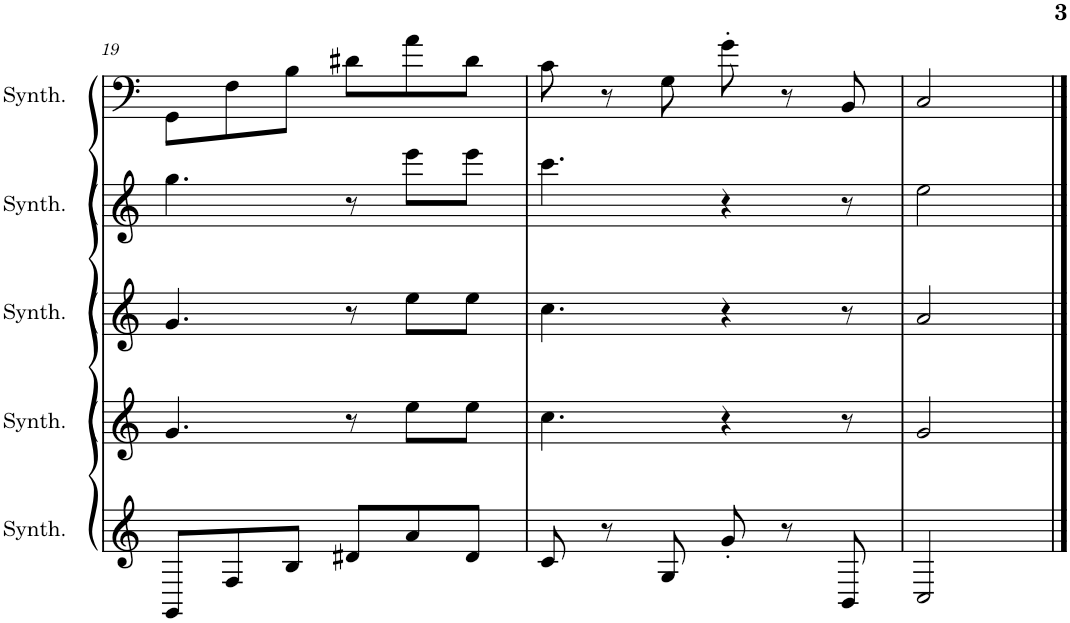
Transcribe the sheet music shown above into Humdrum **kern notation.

**kern	**kern	**kern	**kern	**kern
*part5	*part4	*part3	*part2	*part1
*staff5	*staff4	*staff3	*staff2	*staff1
*I"Square Synthesizer	*I"Square Synthesizer	*I"Square Synthesizer	*I"Square Synthesizer	*I"Square Synthesizer
*I'Synth.	*I'Synth.	*I'Synth.	*I'Synth.	*I'Synth.
!!LO:PB:g=z
*clefG2	*clefG2	*clefG2	*clefG2	*clefF4
*k[]	*k[]	*k[]	*k[]	*k[]
*M6/8	*M6/8	*M6/8	*M6/8	*M6/8
=19	=19	=19	=19	=19
8GG/L	4.g/	4.g/	4.gg\	8GG\L
8F/	.	.	.	8F\
8B/J	.	.	.	8B\J
8d#X/L	8r	8r	8r	8d#X\L
8a/	8ee\L	8ee\L	8eee\L	8a\
8d#/J	8ee\J	8ee\J	8eee\J	8d#\J
=20	=20	=20	=20	=20
8c/	4.cc\	4.cc\	4.ccc\	8c\
8r	.	.	.	8r
8G/	.	.	.	8G\
8g'/	4r	4r	4r	8g'\
8r	.	.	.	8r
8BB/	8r	8r	8r	8BB/
=21	=21	=21	=21	=21
2C/	2g/	2a/	2ee\	2C/
==	==	==	==	==
*-	*-	*-	*-	*-
